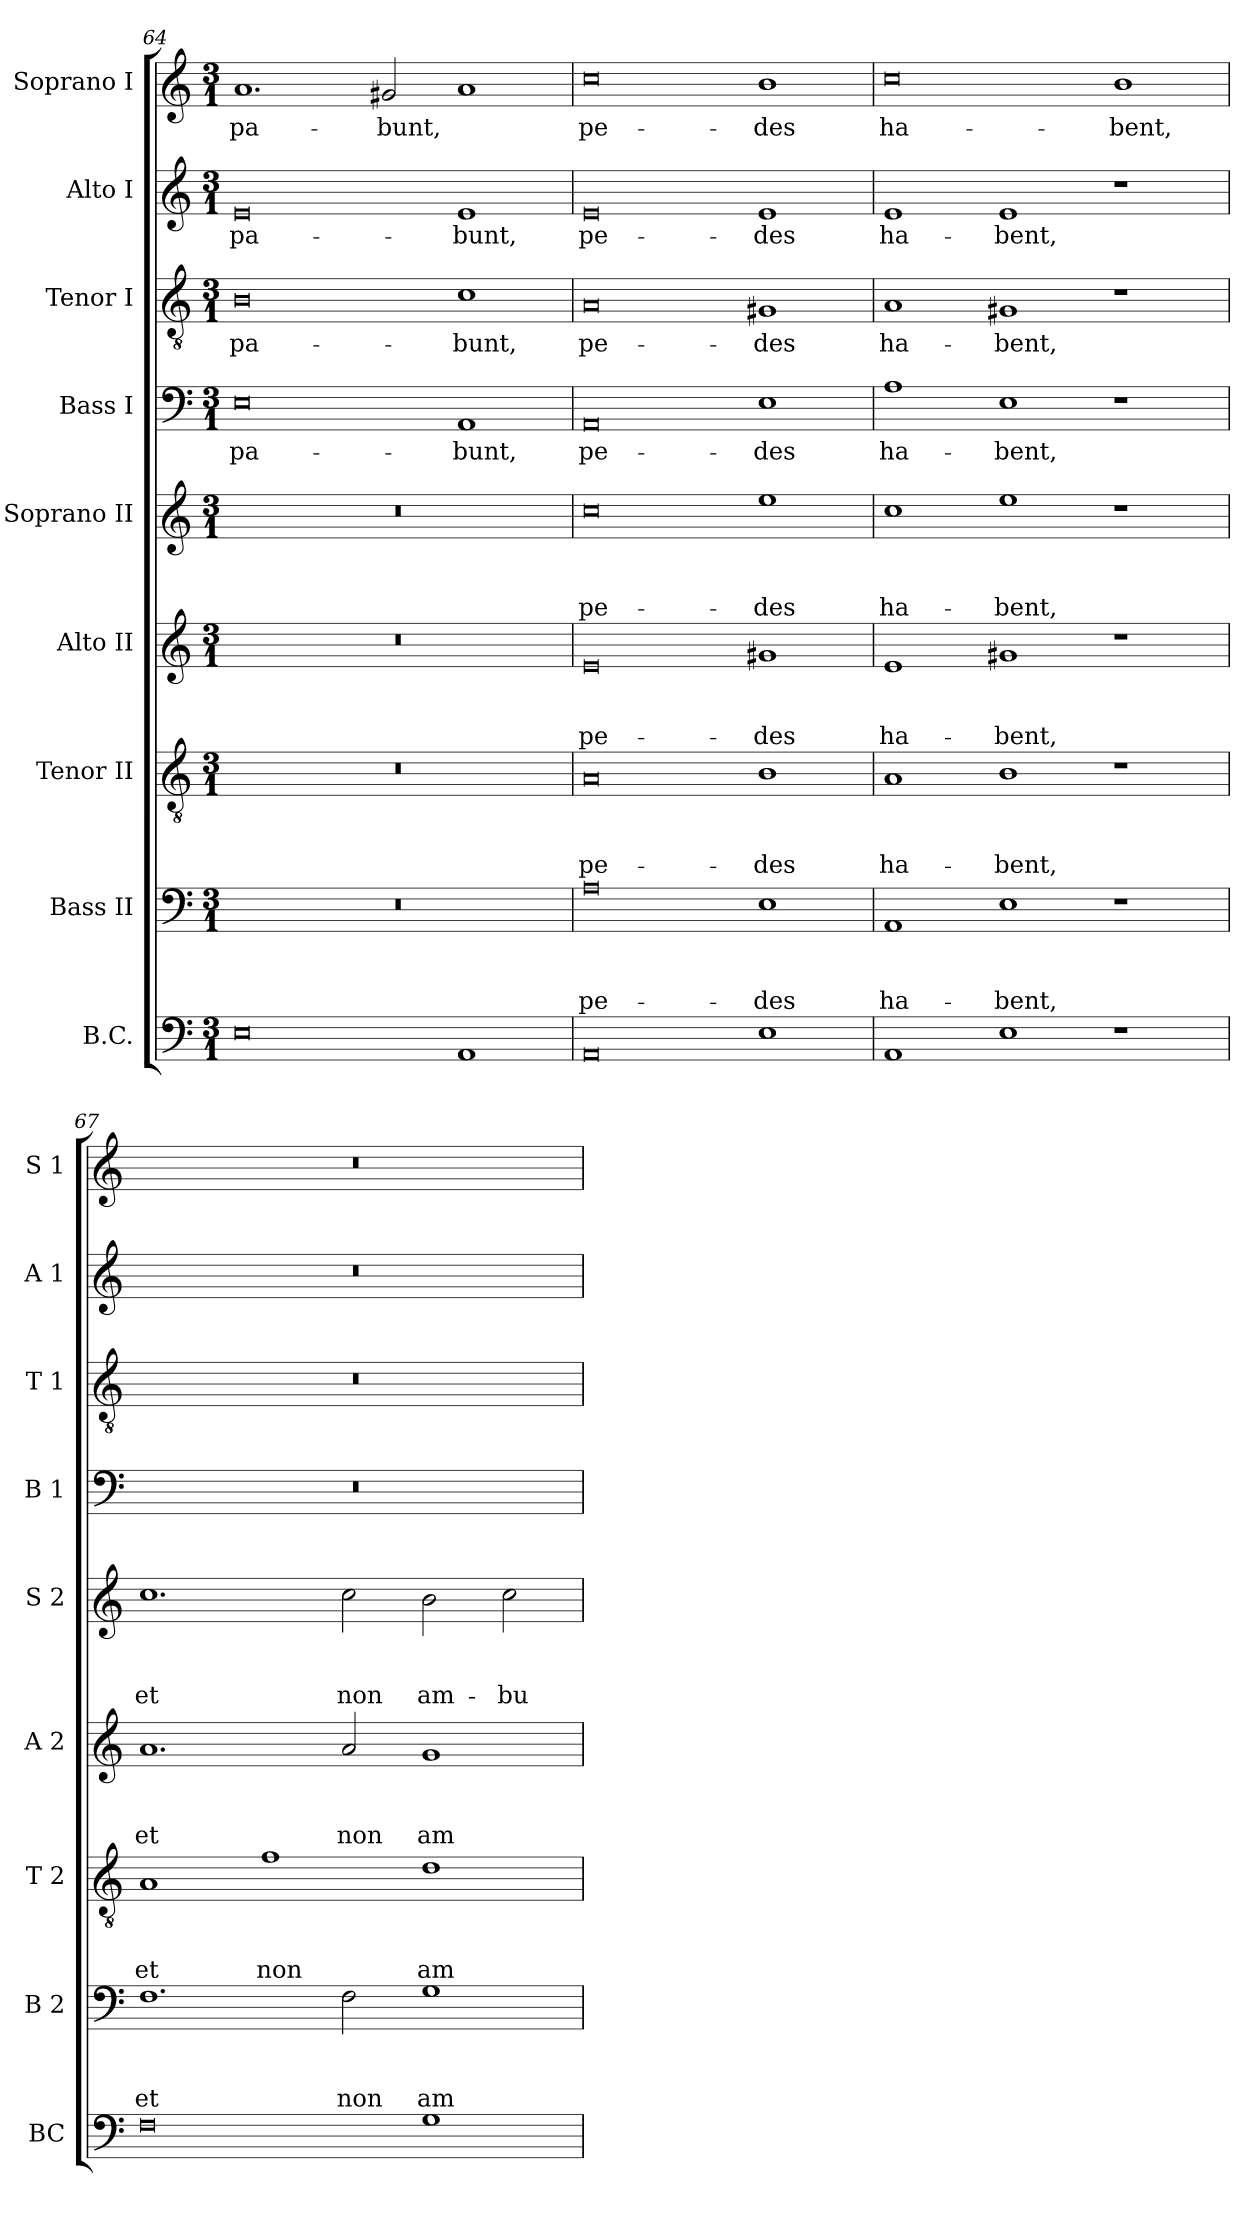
**kern	**kern	**text	**text	**text	**kern	**text	**text	**text	**kern	**text	**text	**text	**kern	**text	**text	**text	**kern	**text	**kern	**text	**kern	**text	**kern	**text
*part9	*part8	*part8	*part8	*part8	*part7	*part7	*part7	*part7	*part6	*part6	*part6	*part6	*part5	*part5	*part5	*part5	*part4	*part4	*part3	*part3	*part2	*part2	*part1	*part1
*staff9	*staff8	*staff8	*staff8	*staff8	*staff7	*staff7	*staff7	*staff7	*staff6	*staff6	*staff6	*staff6	*staff5	*staff5	*staff5	*staff5	*staff4	*staff4	*staff3	*staff3	*staff2	*staff2	*staff1	*staff1
*I"B.C.	*I"Bass II	*	*	*	*I"Tenor II	*	*	*	*I"Alto II	*	*	*	*I"Soprano II	*	*	*	*I"Bass I	*	*I"Tenor I	*	*I"Alto I	*	*I"Soprano I	*
*I'BC	*I'B 2	*	*	*	*I'T 2	*	*	*	*I'A 2	*	*	*	*I'S 2	*	*	*	*I'B 1	*	*I'T 1	*	*I'A 1	*	*I'S 1	*
*clefF4	*clefF4	*	*	*	*clefGv2	*	*	*	*clefG2	*	*	*	*clefG2	*	*	*	*clefF4	*	*clefGv2	*	*clefG2	*	*clefG2	*
*k[]	*k[]	*	*	*	*k[]	*	*	*	*k[]	*	*	*	*k[]	*	*	*	*k[]	*	*k[]	*	*k[]	*	*k[]	*
*C:	*C:	*	*	*	*C:	*	*	*	*C:	*	*	*	*C:	*	*	*	*C:	*	*C:	*	*C:	*	*C:	*
*M3/1	*M3/1	*	*	*	*M3/1	*	*	*	*M3/1	*	*	*	*M3/1	*	*	*	*M3/1	*	*M3/1	*	*M3/1	*	*M3/1	*
=64	=64	=64	=64	=64	=64	=64	=64	=64	=64	=64	=64	=64	=64	=64	=64	=64	=64	=64	=64	=64	=64	=64	=64	=64
!	!	!	!	!	!	!	!	!	!	!	!	!	!	!	!	!	!	!LO:LY:b	!	!LO:LY:b	!	!LO:LY:b	!	!LO:LY:b
0E	0.r	.	.	.	0.r	.	.	.	0.r	.	.	.	0.r	.	.	.	0E	-pa-	0B	-pa-	0e	-pa-	1.a	-pa-
!	!	!	!	!	!	!	!	!	!	!	!	!	!	!	!	!	!	!	!	!	!	!	!	!LO:LY:b
.	.	.	.	.	.	.	.	.	.	.	.	.	.	.	.	.	.	.	.	.	.	.	2g#X/	-bunt,
!	!	!	!	!	!	!	!	!	!	!	!	!	!	!	!	!	!	!LO:LY:b	!	!LO:LY:b	!	!LO:LY:b	!	!
1AA	.	.	.	.	.	.	.	.	.	.	.	.	.	.	.	.	1AA	-bunt,	1c	-bunt,	1e	-bunt,	1a	.
=65	=65	=65	=65	=65	=65	=65	=65	=65	=65	=65	=65	=65	=65	=65	=65	=65	=65	=65	=65	=65	=65	=65	=65	=65
!	!	!	!	!LO:LY:b	!	!	!	!LO:LY:b	!	!	!	!LO:LY:b	!	!	!	!LO:LY:b	!	!LO:LY:b	!	!LO:LY:b	!	!LO:LY:b	!	!LO:LY:b
0AA	0A	.	.	pe-	0A	.	.	pe-	0e	.	.	pe-	0cc	.	.	pe-	0AA	pe-	0A	pe-	0e	pe-	0cc	pe-
!	!	!	!	!LO:LY:b	!	!	!	!LO:LY:b	!	!	!	!LO:LY:b	!	!	!	!LO:LY:b	!	!LO:LY:b	!	!LO:LY:b	!	!LO:LY:b	!	!LO:LY:b
1E	1E	.	.	-des	1B	.	.	-des	1g#X	.	.	-des	1ee	.	.	-des	1E	-des	1G#X	-des	1e	-des	1b	-des
!!LO:PB:g=z
=66	=66	=66	=66	=66	=66	=66	=66	=66	=66	=66	=66	=66	=66	=66	=66	=66	=66	=66	=66	=66	=66	=66	=66	=66
!	!	!	!	!LO:LY:b	!	!	!	!LO:LY:b	!	!	!	!LO:LY:b	!	!	!	!LO:LY:b	!	!LO:LY:b	!	!LO:LY:b	!	!LO:LY:b	!	!LO:LY:b
1AA	1AA	.	.	ha-	1A	.	.	ha-	1e	.	.	ha-	1cc	.	.	ha-	1A	ha-	1A	ha-	1e	ha-	0cc	ha-
!	!	!	!	!LO:LY:b	!	!	!	!LO:LY:b	!	!	!	!LO:LY:b	!	!	!	!LO:LY:b	!	!LO:LY:b	!	!LO:LY:b	!	!LO:LY:b	!	!
1E	1E	.	.	-bent,	1B	.	.	-bent,	1g#X	.	.	-bent,	1ee	.	.	-bent,	1E	-bent,	1G#X	-bent,	1e	-bent,	.	.
!	!	!	!	!	!	!	!	!	!	!	!	!	!	!	!	!	!	!	!	!	!	!	!	!LO:LY:b
1r	1r	.	.	.	1r	.	.	.	1r	.	.	.	1r	.	.	.	1r	.	1r	.	1r	.	1b	-bent,
=67	=67	=67	=67	=67	=67	=67	=67	=67	=67	=67	=67	=67	=67	=67	=67	=67	=67	=67	=67	=67	=67	=67	=67	=67
!	!	!	!	!LO:LY:b	!	!	!	!LO:LY:b	!	!	!	!LO:LY:b	!	!	!	!LO:LY:b	!	!	!	!	!	!	!	!
0F	1.F	.	.	et	1A	.	.	et	1.a	.	.	et	1.cc	.	.	et	0.r	.	0.r	.	0.r	.	0.r	.
!	!	!	!	!	!	!	!	!LO:LY:b	!	!	!	!	!	!	!	!	!	!	!	!	!	!	!	!
.	.	.	.	.	1f	.	.	non	.	.	.	.	.	.	.	.	.	.	.	.	.	.	.	.
!	!	!	!	!LO:LY:b	!	!	!	!	!	!	!	!LO:LY:b	!	!	!	!LO:LY:b	!	!	!	!	!	!	!	!
.	2F\	.	.	non	.	.	.	.	2a/	.	.	non	2cc\	.	.	non	.	.	.	.	.	.	.	.
!	!	!	!	!LO:LY:b	!	!	!	!LO:LY:b	!	!	!	!LO:LY:b	!	!	!	!LO:LY:b	!	!	!	!	!	!	!	!
1G	1G	.	.	am-	1d	.	.	am-	1g	.	.	am-	2b\	.	.	am-	.	.	.	.	.	.	.	.
!	!	!	!	!	!	!	!	!	!	!	!	!	!	!	!	!LO:LY:b	!	!	!	!	!	!	!	!
.	.	.	.	.	.	.	.	.	.	.	.	.	2cc\	.	.	-bu-	.	.	.	.	.	.	.	.
=	=	=	=	=	=	=	=	=	=	=	=	=	=	=	=	=	=	=	=	=	=	=	=	=
*-	*-	*-	*-	*-	*-	*-	*-	*-	*-	*-	*-	*-	*-	*-	*-	*-	*-	*-	*-	*-	*-	*-	*-	*-
